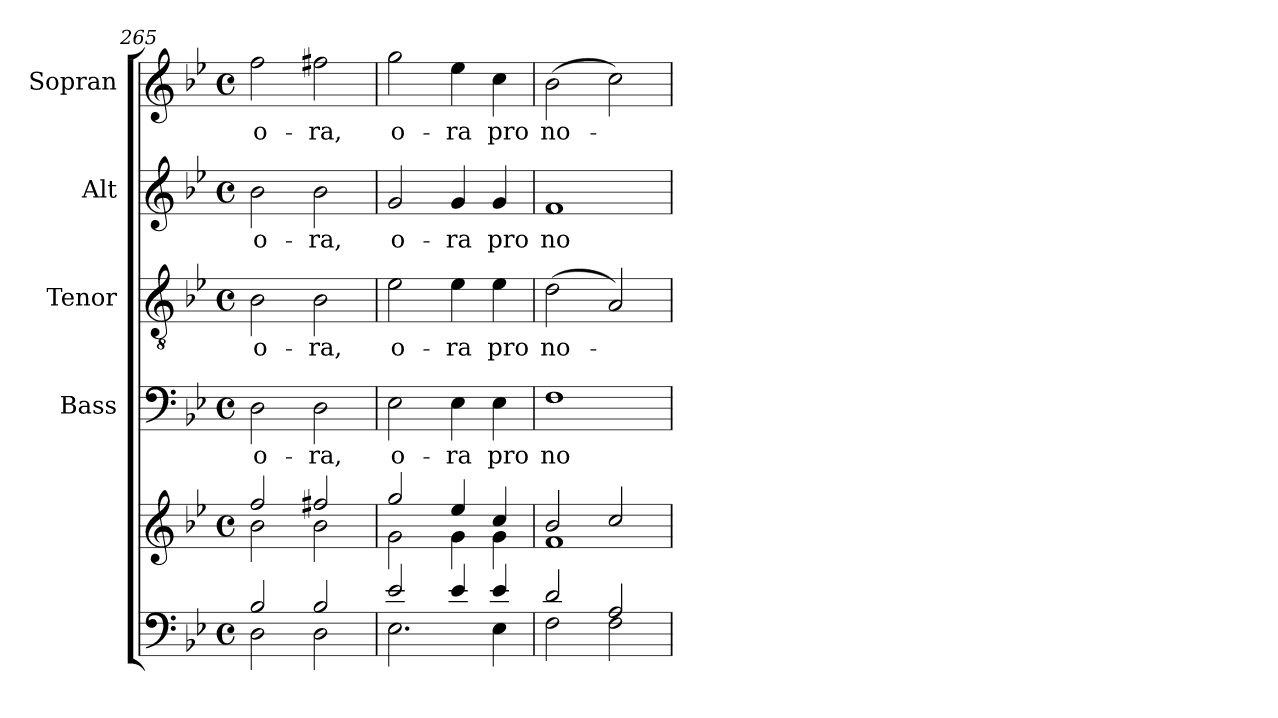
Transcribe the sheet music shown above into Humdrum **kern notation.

**kern	**kern	**kern	**text	**kern	**text	**kern	**text	**kern	**text
*part5	*part5	*part4	*part4	*part3	*part3	*part2	*part2	*part1	*part1
*staff6	*staff5	*staff4	*staff4	*staff3	*staff3	*staff2	*staff2	*staff1	*staff1
*	*	*I"Bass	*	*I"Tenor	*	*I"Alt	*	*I"Sopran	*
*	*	*I'B.	*	*I'T.	*	*I'A.	*	*I'S.	*
*clefF4	*clefG2	*clefF4	*	*clefGv2	*	*clefG2	*	*clefG2	*
*k[b-e-]	*k[b-e-]	*k[b-e-]	*	*k[b-e-]	*	*k[b-e-]	*	*k[b-e-]	*
*B-:	*B-:	*B-:	*	*B-:	*	*B-:	*	*B-:	*
*M4/4	*M4/4	*M4/4	*	*M4/4	*	*M4/4	*	*M4/4	*
*met(c)	*met(c)	*met(c)	*	*met(c)	*	*met(c)	*	*met(c)	*
=265	=265	=265	=265	=265	=265	=265	=265	=265	=265
*^	*^	*	*	*	*	*	*	*	*
!	!	!	!	!	!LO:LY:b	!	!LO:LY:b	!	!LO:LY:b	!	!LO:LY:b
2B-/	2D\	2ff/	2b-\	2D\	o-	2B-\	o-	2b-\	o-	2ff\	o-
!	!	!	!	!	!LO:LY:b	!	!LO:LY:b	!	!LO:LY:b	!	!LO:LY:b
2B-/	2D\	2ff#X/	2b-\	2D\	-ra,	2B-\	-ra,	2b-\	-ra,	2ff#X\	-ra,
=266	=266	=266	=266	=266	=266	=266	=266	=266	=266	=266	=266
!	!	!	!	!	!LO:LY:b	!	!LO:LY:b	!	!LO:LY:b	!	!LO:LY:b
2e-/	2.E-\	2gg/	2g\	2E-\	o-	2e-\	o-	2g/	o-	2gg\	o-
!	!	!	!	!	!LO:LY:b	!	!LO:LY:b	!	!LO:LY:b	!	!LO:LY:b
4e-/	.	4ee-/	4g\	4E-\	-ra	4e-\	-ra	4g/	-ra	4ee-\	-ra
!	!	!	!	!	!LO:LY:b	!	!LO:LY:b	!	!LO:LY:b	!	!LO:LY:b
4e-/	4E-\	4cc/	4g\	4E-\	pro	4e-\	pro	4g/	pro	4cc\	pro
=267	=267	=267	=267	=267	=267	=267	=267	=267	=267	=267	=267
!	!	!	!	!	!LO:LY:b	!	!LO:LY:b	!	!LO:LY:b	!	!LO:LY:b
2d/	2F\	2b-/	1f	1F	no-	(>2d\	no-	1f	no-	(>2b-\	no-
2A/	2F\	2cc/	.	.	.	2A/)	.	.	.	2cc\)	.
*v	*v	*	*	*	*	*	*	*	*	*	*
*	*v	*v	*	*	*	*	*	*	*	*
=	=	=	=	=	=	=	=	=	=
*-	*-	*-	*-	*-	*-	*-	*-	*-	*-
